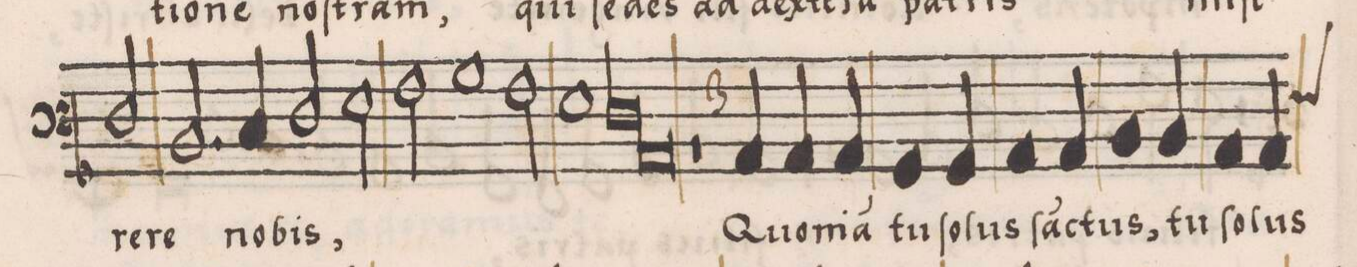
**kern	**text
*I"BASSVS	*
*clefF3	*
*k[b-]	*
*met(C|)	*
*M2/1	*
2F/	-re-
=89-	=89-
2.D/	-re
4E/	no-
2F/	-bis,
2G\	.
=90-	=90-
2A\	.
1B-\	.
2A\	.
=91-	=91-
1G\	.
*lig	*
1.F\	.
=92-	=92-
1.C/	.
*Xlig	*
*M3/2	*
1.r	.
=92-	=92-
*col	*
2C/	Quo-
2C/	-ni-
2C/	-a(m)
1BB-/	tu
2BB-/	ſo-
=94-	=94-
1C/	-lus
2C/	ſa(n)-
1D/	-ctus,
2D/	tu
=95-	=95-
1C/	ſo-
*custos:G	*
2C/	-lus
*-	*-
